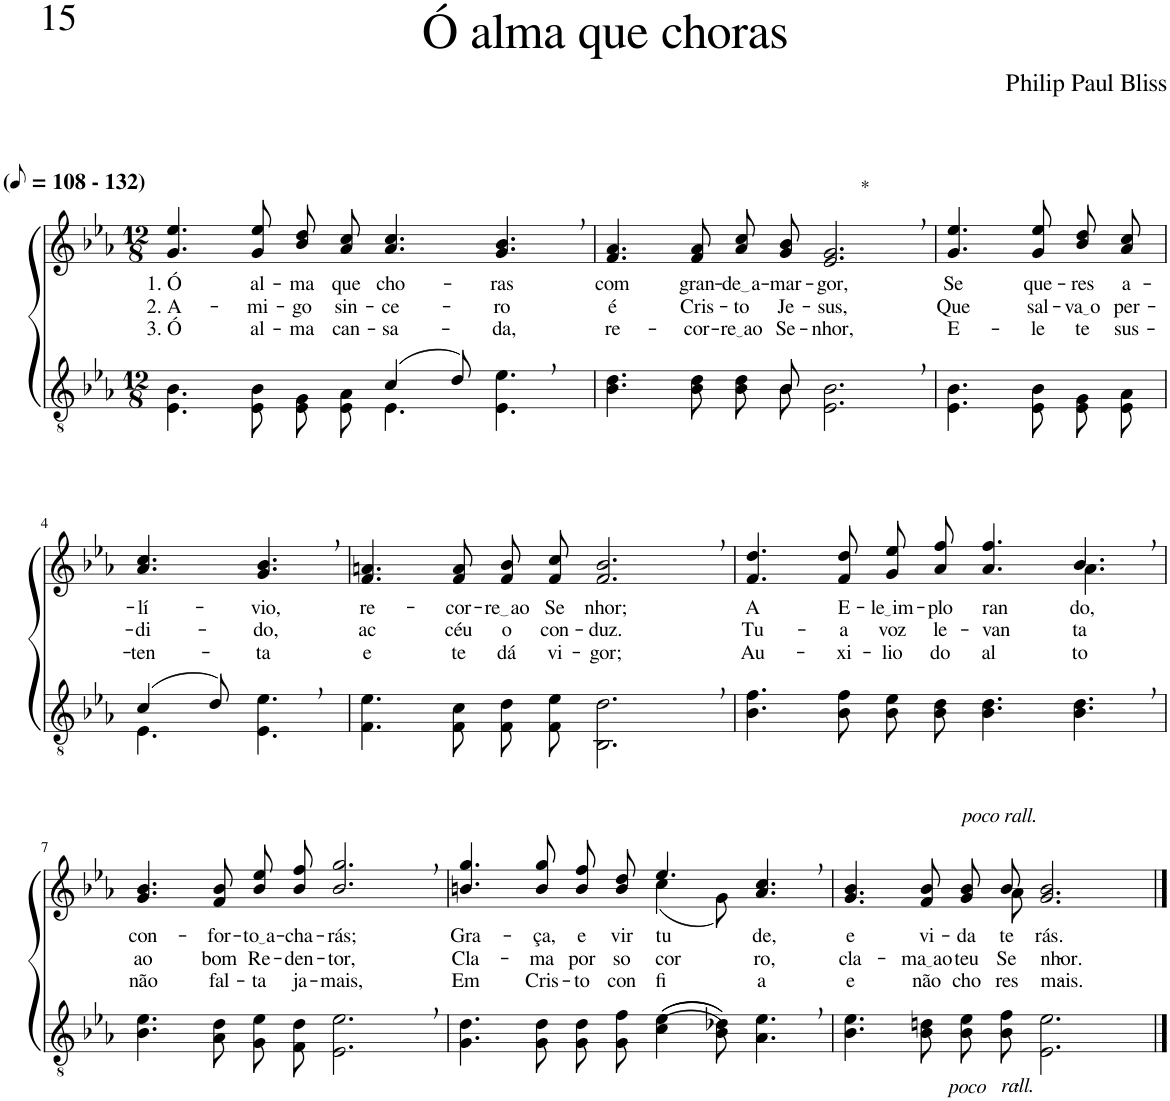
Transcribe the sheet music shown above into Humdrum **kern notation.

**kern	**text	**kern	**text	**text	**text
*part2	*part2	*part1	*part1	*part1	*part1
*staff2	*staff2	*staff1	*staff1	*staff1	*staff1
*I"Parte III e IV	*	*I"Parte I e II	*	*	*
*clefGv2	*	*clefG2	*	*	*
*Trd3c5	*	*Trd3c5	*	*	*
*k[b-e-a-]	*	*k[b-e-a-]	*	*	*
*M12/8	*	*M12/8	*	*	*
*MM54	*	*MM54	*	*	*
=1	=1	=1	=1	=1	=1
*^	*	*	*	*	*
!	!	!	!LO:TX:a:B:t=(	!	!	!
!	!	!	!LO:TX:a:B:t=- 132)	!	!	!
!	!	!	!	!LO:LY:b	!LO:LY:b	!LO:LY:b
2.ryy	4.E-\ 4.B-\	.	4.g/ 4.ee-/	1. Ó	2. A-	3. Ó
!	!	!	!	!LO:LY:b	!LO:LY:b	!LO:LY:b
.	8E-/ 8B-/L	.	8g/ 8ee-/L	al-	-mi-	al-
!	!	!	!	!LO:LY:b	!LO:LY:b	!LO:LY:b
.	8E-/ 8G/	.	8b-/ 8dd/	-ma	-go	-ma
!	!	!	!	!LO:LY:b	!LO:LY:b	!LO:LY:b
.	8E-/ 8A-/J	.	8a-/ 8cc/J	que	sin-	can-
!	!	!	!	!LO:LY:b	!LO:LY:b	!LO:LY:b
(4c/	4.E-\	.	4.a-/ 4.cc/	cho-	-ce-	-sa-
8d/)	.	.	.	.	.	.
!	!	!	!	!LO:LY:b	!LO:LY:b	!LO:LY:b
8ryy	4.E-\ 4.e-\	.	4.g/, 4.b-/,	-ras	-ro	-da,
4ryy	.	.	.	.	.	.
=2	=2	=2	=2	=2	=2	=2
!	!	!	!	!LO:LY:b	!LO:LY:b	!LO:LY:b
4.B-\ 4.d\	8ryy	.	4.f/ 4.a-/	com	é	re-
!	!	!	!	!LO:LY:b	!LO:LY:b	!LO:LY:b
*v	*v	*	*	*	*	*
8B-\ 8d\L	.	8f/ 8a-/L	gran-	Cris-	-cor-
!	!	!	!LO:LY:b	!LO:LY:b	!LO:LY:b
8B-\ 8d\	.	8a-/ 8cc/	de a	-to	re ao
*^	*	*	*	*	*
!	!	!	!	!LO:LY:b	!LO:LY:b	!LO:LY:b
8B-\J	8B-/	.	8g/ 8b-/J	-mar-	Je-	Se-
!	!	!	!LO:TX:a:t=*	!	!	!
!	!	!	!	!LO:LY:b	!LO:LY:b	!LO:LY:b
2.E-\, 2.B-\,	2.ryy	.	2.e-/, 2.g/,	-gor,	-sus,	-nhor,
=3	=3	=3	=3	=3	=3	=3
!	!	!	!	!LO:LY:b	!LO:LY:b	!LO:LY:b
*v	*v	*	*	*	*	*
4.E-\ 4.B-\	.	4.g/ 4.ee-/	Se	Que	E-
!	!	!	!LO:LY:b	!LO:LY:b	!LO:LY:b
8E-/ 8B-/L	.	8g/ 8ee-/L	que-	sal-	-le
!	!	!	!LO:LY:b	!LO:LY:b	!LO:LY:b
8E-/ 8G/	.	8b-/ 8dd/	-res	va o	te
!	!	!	!LO:LY:b	!LO:LY:b	!LO:LY:b
8E-/ 8A-/J	.	8a-/ 8cc/J	a-	per-	sus-
!!LO:LB:g=z
=4	=4	=4	=4	=4	=4
*^	*	*	*	*	*
!	!	!	!	!LO:LY:b	!LO:LY:b	!LO:LY:b
(4c/	4.E-\	.	4.a-/ 4.cc/	-lí-	-di-	-ten-
8d/)	.	.	.	.	.	.
!	!	!	!	!LO:LY:b	!LO:LY:b	!LO:LY:b
4ryy	4.E-\ 4.e-\	.	4.g/, 4.b-/,	-vio,	-do,	-ta
8ryy	.	.	.	.	.	.
*v	*v	*	*	*	*	*
=5	=5	=5	=5	=5	=5
!	!	!	!LO:LY:b	!LO:LY:b	!LO:LY:b
4.F\ 4.e-\	.	4.f/ 4.an/	re-	ac	e
!	!	!	!LO:LY:b	!LO:LY:b	!LO:LY:b
8F\ 8c\L	.	8f/ 8a/L	-cor-	céu	te
!	!	!	!LO:LY:b	!LO:LY:b	!LO:LY:b
8F\ 8d\	.	8f/ 8b-/	re ao	o	dá
!	!	!	!LO:LY:b	!LO:LY:b	!LO:LY:b
8F\ 8e-\J	.	8f/ 8cc/J	Se	con-	vi-
!	!	!	!LO:LY:b	!LO:LY:b	!LO:LY:b
2.BB-\, 2.d\,	.	2.f/, 2.b-/,	nhor;	-duz.	-gor;
=6	=6	=6	=6	=6	=6
!	!	!	!LO:LY:b	!LO:LY:b	!LO:LY:b
*	*	*^	*	*	*
4.B-\ 4.f\	.	4.f/ 4.dd/	8ryy	A	Tu-	Au-
!	!	!	!	!LO:LY:b	!LO:LY:b	!LO:LY:b
*	*	*v	*v	*	*	*
8B-\ 8f\L	.	8f\ 8dd\L	E-	-a	-xi-
!	!	!	!LO:LY:b	!LO:LY:b	!LO:LY:b
8B-\ 8e-\	.	8g\ 8ee-\	le im	voz	-lio
!	!	!	!LO:LY:b	!LO:LY:b	!LO:LY:b
8B-\ 8d\J	.	8a-\ 8ff\J	-plo	le-	do
!	!	!	!LO:LY:b	!LO:LY:b	!LO:LY:b
4.B-\ 4.d\	.	4.a-/ 4.ff/	ran-	-van-	al-
*	*	*^	*	*	*
!	!	!	!	!LO:LY:b	!LO:LY:b	!LO:LY:b
4.B-\, 4.d\,	.	4.b-,/	4.a-\	-do,	-ta	-to
!!LO:LB:g=z
=7	=7	=7	=7	=7	=7	=7
!	!	!	!	!LO:LY:b	!LO:LY:b	!LO:LY:b
*	*	*v	*v	*	*	*
4.B-\ 4.e-\	.	4.g/ 4.b-/	con-	ao	não
!	!	!	!LO:LY:b	!LO:LY:b	!LO:LY:b
8A-\ 8d\L	.	8f\ 8b-\L	-for-	bom	fal-
!	!	!	!LO:LY:b	!LO:LY:b	!LO:LY:b
8G\ 8e-\	.	8b-\ 8ee-\	to a	Re-	-ta
!	!	!	!LO:LY:b	!LO:LY:b	!LO:LY:b
8F\ 8d\J	.	8b-\ 8ff\J	-cha-	-den-	ja-
!	!	!	!LO:LY:b	!LO:LY:b	!LO:LY:b
2.E-\, 2.e-\,	.	2.b-/, 2.gg/,	-rás;	-tor,	-mais,
=8	=8	=8	=8	=8	=8
!	!	!	!LO:LY:b	!LO:LY:b	!LO:LY:b
*	*	*^	*	*	*
4.G\ 4.d\	.	4.bn/ 4.gg/	2.ryy	Gra-	Cla-	Em
!	!	!	!	!LO:LY:b	!LO:LY:b	!LO:LY:b
8G\ 8d\L	.	8b\ 8gg\L	.	-ça,	-ma	Cris-
!	!	!	!	!LO:LY:b	!LO:LY:b	!LO:LY:b
8G\ 8d\	.	8b\ 8ff\	.	e	por	-to
!	!	!	!	!LO:LY:b	!LO:LY:b	!LO:LY:b
8G\ 8f\J	.	8b\ 8dd\J	.	vir-	so-	con-
!	!	!	!	!LO:LY:b	!LO:LY:b	!LO:LY:b
(((4c\ 4e-\	.	4.ee-/	(4cc\	-tu-	-cor-	-fi-
8B-\ 8d-X\)))	.	.	8g\)	.	.	.
!	!	!	!	!LO:LY:b	!LO:LY:b	!LO:LY:b
4.A-\, 4.e-\,	.	4.a-/, 4.cc/,	4.ryy	-de,	-ro,	-a
=9	=9	=9	=9	=9	=9	=9
!	!	!	!	!LO:LY:b	!LO:LY:b	!LO:LY:b
4.B-\ 4.e-\	.	2ryy	4.g/ 4.b-/	e	cla-	e
!	!	!	!	!LO:LY:b	!LO:LY:b	!LO:LY:b
8B-\ 8dn\L	.	.	8f/ 8b-/L	vi-	ma ao	não
!	!	!LO:TX:a:i:t=poco rall.	!	!	!	!
!	!LO:LY:b	!	!	!LO:LY:b	!LO:LY:b	!LO:LY:b
8B-\ 8e-\	poco	8ryy	8g/ 8b-/	-da	teu	cho-
!	!LO:LY:b	!	!	!LO:LY:b	!LO:LY:b	!LO:LY:b
8B-\ 8f\J	rall.-	8a-\	8b-/J	te-	Se-	-res-
!	!	!	!	!LO:LY:b	!LO:LY:b	!LO:LY:b
2.E-\ 2.e-\	.	2.ryy	2.g/ 2.b-/	-rás.	-nhor.-	-mais.-
*	*	*v	*v	*	*	*
==	==	==	==	==	==
*-	*-	*-	*-	*-	*-
